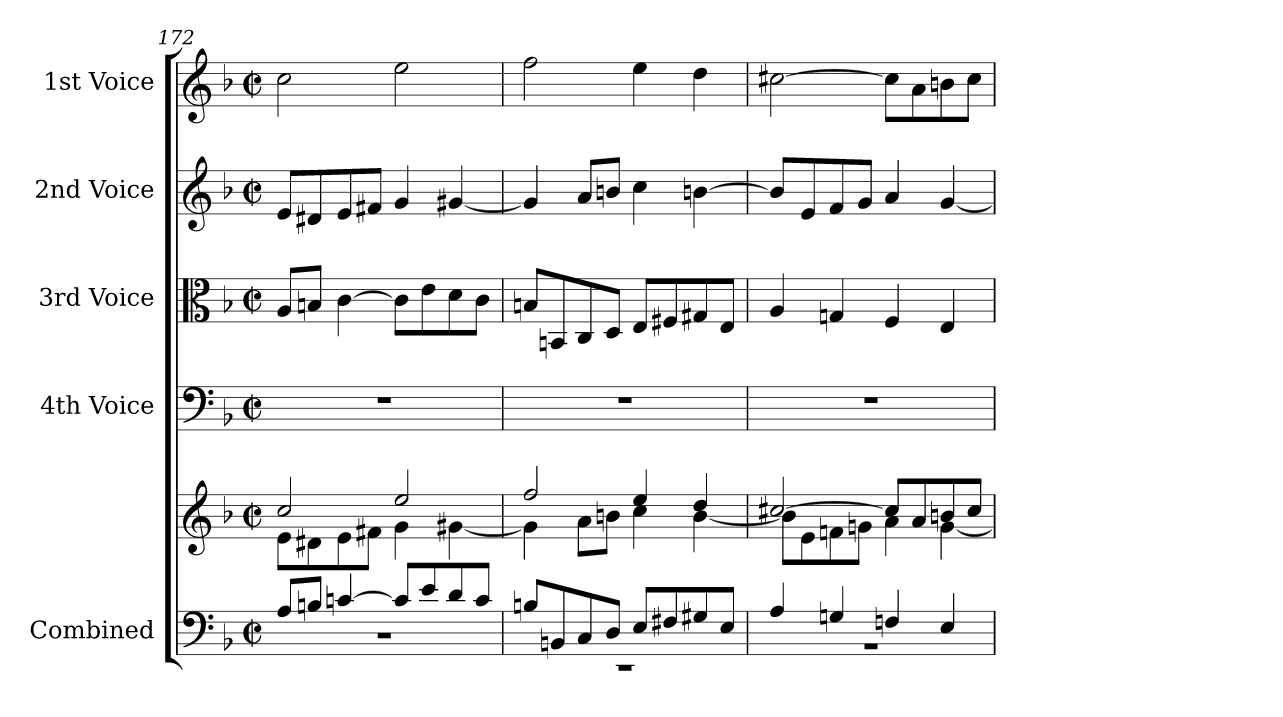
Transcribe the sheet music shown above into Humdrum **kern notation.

**kern	**kern	**kern	**kern	**kern	**kern
*part5	*part5	*part4	*part3	*part2	*part1
*staff6	*staff5	*staff4	*staff3	*staff2	*staff1
*I"Combined	*	*I"4th Voice	*I"3rd Voice	*I"2nd Voice	*I"1st Voice
*clefF4	*clefG2	*clefF4	*clefC3	*clefG2	*clefG2
*k[b-]	*k[b-]	*k[b-]	*k[b-]	*k[b-]	*k[b-]
*M2/2	*M2/2	*M2/2	*M2/2	*M2/2	*M2/2
*met(c|)	*met(c|)	*met(c|)	*met(c|)	*met(c|)	*met(c|)
=172	=172	=172	=172	=172	=172
*^	*^	*	*	*	*
8A/L	1r	2cc/	8e\L	1r	8A/L	8e/L	2cc\
8Bn/J	.	.	8d#X\	.	8Bn/J	8d#X/	.
[4cn/	.	.	8e\	.	[4c\	8e/	.
.	.	.	8f#X\J	.	.	8f#X/J	.
8c/L]	.	2ee/	4g\	.	8c\L]	4g/	2ee\
8e/	.	.	.	.	8e\	.	.
8d/	.	.	[4g#X\	.	8d\	[4g#X/	.
8c/J	.	.	.	.	8c\J	.	.
=173	=173	=173	=173	=173	=173	=173	=173
8Bn/L	1r	2ff/	4g#\]	1r	8Bn/L	4g#/]	2ff\
8BBn/	.	.	.	.	8BBn/	.	.
8C/	.	.	8a\L	.	8C/	8a/L	.
8D/J	.	.	8bn\J	.	8D/J	8bn/J	.
8E/L	.	4ee/	4cc\	.	8E/L	4cc\	4ee\
8F#X/	.	.	.	.	8F#X/	.	.
8G#X/	.	4dd/	[4b\	.	8G#X/	[4bn\	4dd\
8E/J	.	.	.	.	8E/J	.	.
!!LO:PB:g=z
=174	=174	=174	=174	=174	=174	=174	=174
4A/	1r	[2cc#X/	8b\L]	1r	4A/	8b/L]	[2cc#X\
.	.	.	8e\	.	.	8e/	.
4Gn/	.	.	8fn\	.	4Gn/	8f/	.
.	.	.	8gn\J	.	.	8g/J	.
4Fn/	.	8cc#/L]	4a\	.	4F/	4a/	8cc#\L]
.	.	8a/	.	.	.	.	8a\
4E/	.	8bn/	[4g\	.	4E/	[4g/	8bn\
.	.	8cc#/J	.	.	.	.	8cc#\J
*v	*v	*	*	*	*	*	*
*	*v	*v	*	*	*	*
=	=	=	=	=	=
*-	*-	*-	*-	*-	*-
